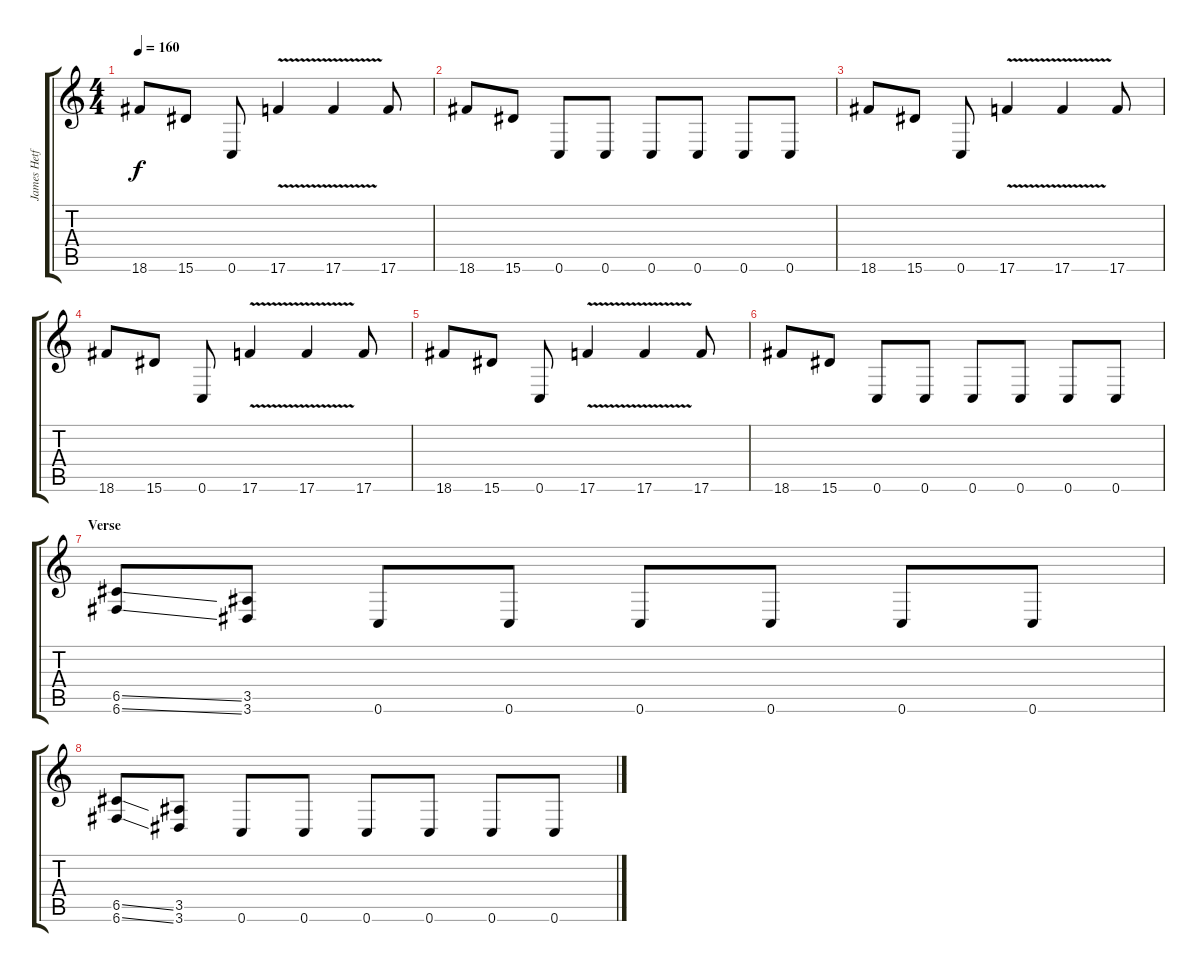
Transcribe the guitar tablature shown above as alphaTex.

\track ("James Hetfield" "James Hetf") {instrument distortionguitar}
\staff {score tabs}
\tuning (D4 A3 F3 C3 G2 C2) {hide}
\ts (4 4)
\tempo 160
\clef g2
\ks c
18.6.8{dy f} 15.6.8 0.6.8 17.6{v}.4 17.6{v}.4 17.6.8 |
18.6.8 15.6.8 0.6.8 0.6.8 0.6.8 0.6.8 0.6.8 0.6.8 |
18.6.8 15.6.8 0.6.8 17.6{v}.4 17.6{v}.4 17.6.8 |
18.6.8 15.6.8 0.6.8 17.6{v}.4 17.6{v}.4 17.6.8 |
18.6.8 15.6.8 0.6.8 17.6{v}.4 17.6{v}.4 17.6.8 |
18.6.8 15.6.8 0.6.8 0.6.8 0.6.8 0.6.8 0.6.8 0.6.8 |
\section ("" "Verse")
(6.5{ss} 6.6{ss}).8 (3.5 3.6).8 0.6.8 0.6.8 0.6.8 0.6.8 0.6.8 0.6.8 |
(6.5{ss} 6.6{ss}).8 (3.5 3.6).8 0.6.8 0.6.8 0.6.8 0.6.8 0.6.8 0.6.8
